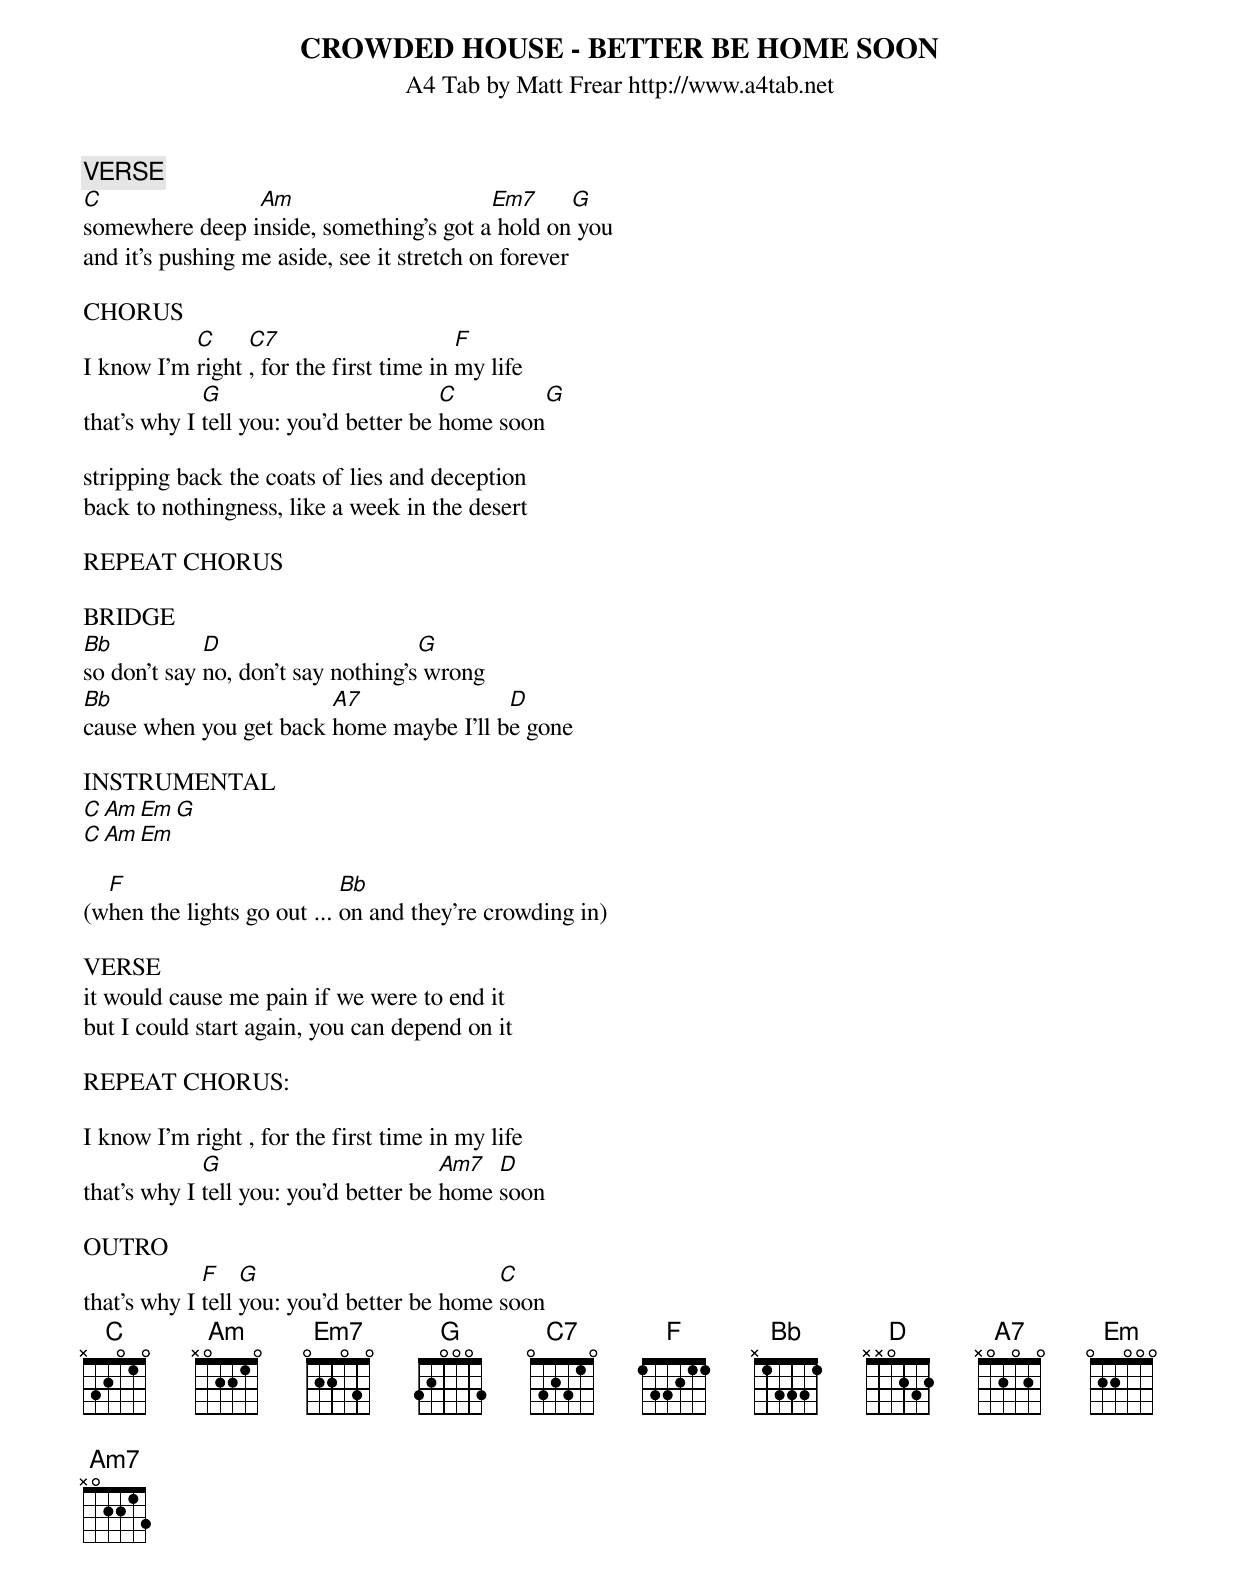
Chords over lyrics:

CROWDED HOUSE - BETTER BE HOME SOON
A4 Tab by Matt Frear http://www.a4tab.net

VERSE
C               Am                      Em7     G
somewhere deep inside, something's got a hold on you
and it's pushing me aside, see it stretch on forever

CHORUS
           C     C7                      F
I know I'm right , for the first time in my life
             G                         C        G
that's why I tell you: you'd better be home soon

stripping back the coats of lies and deception
back to nothingness, like a week in the desert

REPEAT CHORUS

BRIDGE
Bb           D                      G
so don't say no, don't say nothing's wrong
Bb                      A7               D
cause when you get back home maybe I'll be gone

INSTRUMENTAL
C  Am   Em    G
C  Am   Em

  F                         Bb
(when the lights go out ... on and they're crowding in)

VERSE
it would cause me pain if we were to end it
but I could start again, you can depend on it

REPEAT CHORUS:

I know I'm right , for the first time in my life
             G                         Am7  D
that's why I tell you: you'd better be home soon

OUTRO
             F    G                         C
that's why I tell you: you'd better be home soon
